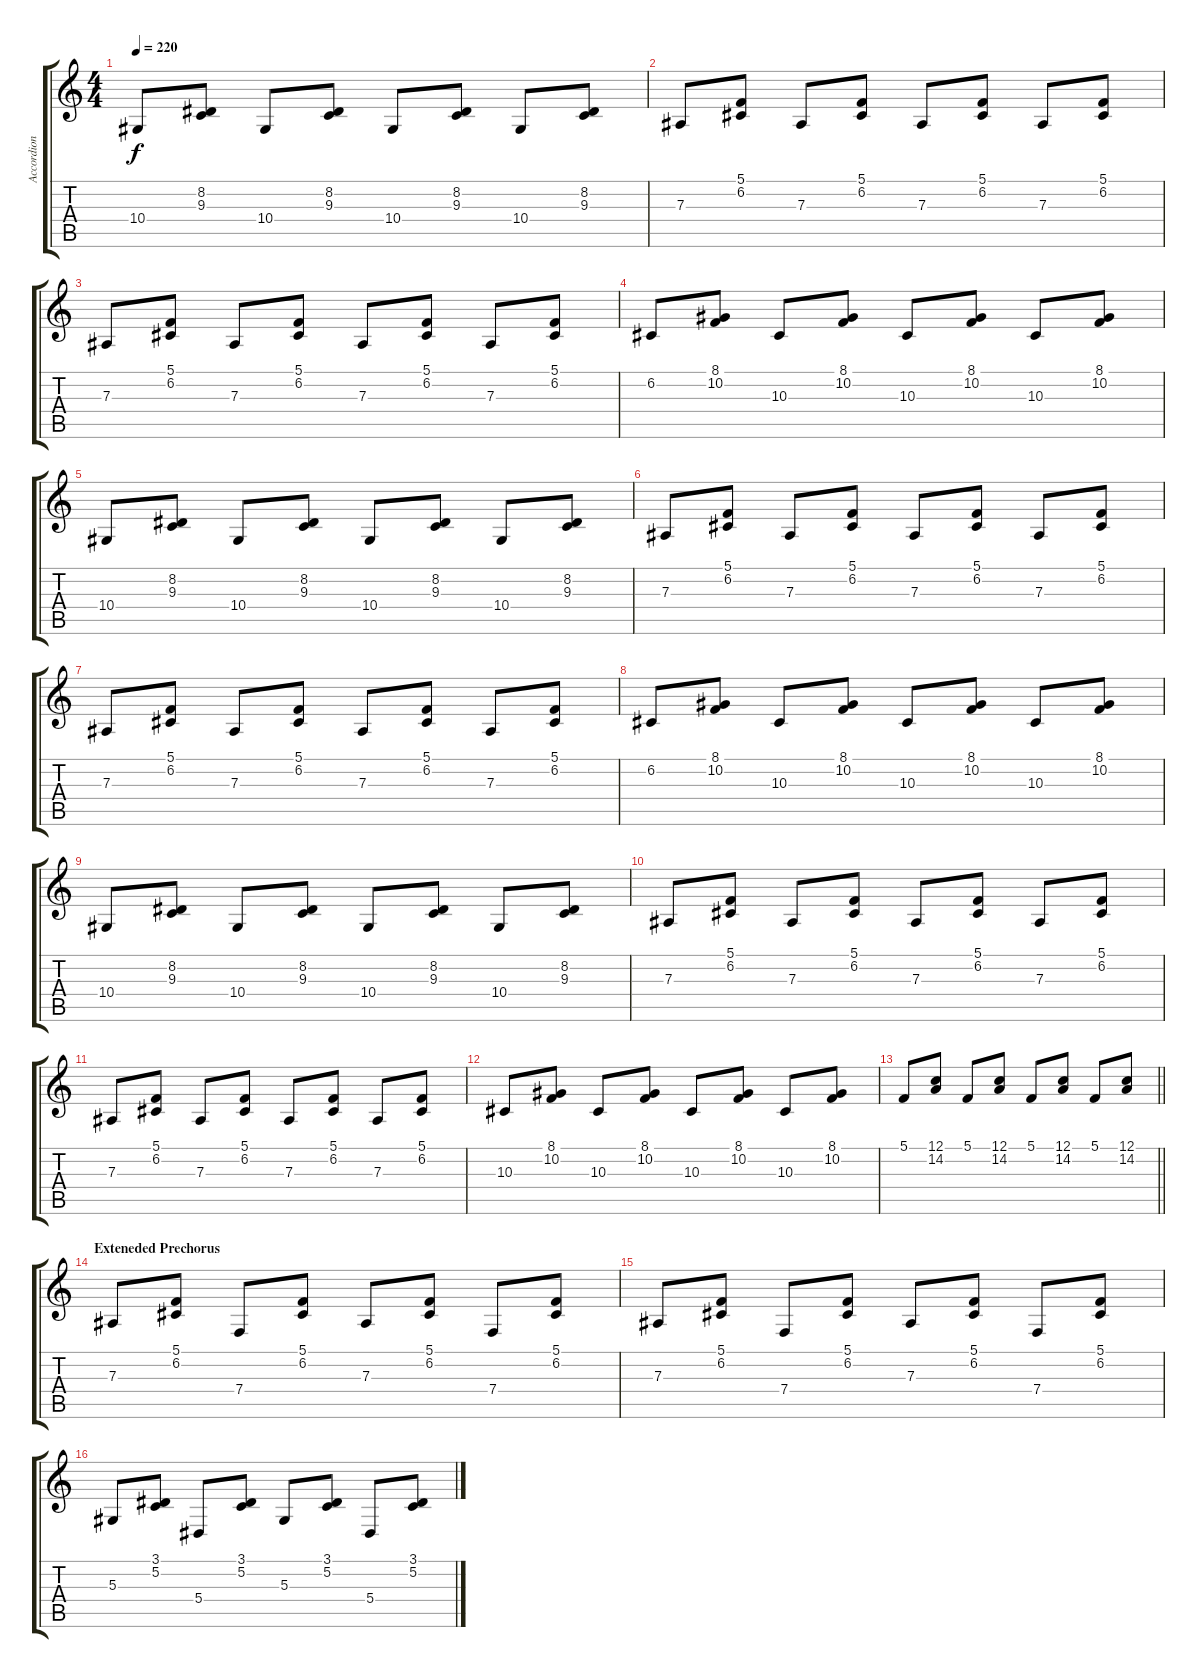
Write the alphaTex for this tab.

\track ("Accordion LH" "Accordion ") {instrument accordion}
\staff {score tabs}
\tuning (C4 G3 Eb3 Bb2 F2 C2) {hide}
\ts (4 4)
\tempo 220
\clef g2
\ks c
10.4.8{dy f} (8.2 9.3).8 10.4.8 (8.2 9.3).8 10.4.8 (8.2 9.3).8 10.4.8 (8.2 9.3).8 |
7.3.8 (5.1 6.2).8 7.3.8 (5.1 6.2).8 7.3.8 (5.1 6.2).8 7.3.8 (5.1 6.2).8 |
7.3.8 (5.1 6.2).8 7.3.8 (5.1 6.2).8 7.3.8 (5.1 6.2).8 7.3.8 (5.1 6.2).8 |
6.2.8 (8.1 10.2).8 10.3.8 (8.1 10.2).8 10.3.8 (8.1 10.2).8 10.3.8 (8.1 10.2).8 |
10.4.8 (8.2 9.3).8 10.4.8 (8.2 9.3).8 10.4.8 (8.2 9.3).8 10.4.8 (8.2 9.3).8 |
7.3.8 (5.1 6.2).8 7.3.8 (5.1 6.2).8 7.3.8 (5.1 6.2).8 7.3.8 (5.1 6.2).8 |
7.3.8 (5.1 6.2).8 7.3.8 (5.1 6.2).8 7.3.8 (5.1 6.2).8 7.3.8 (5.1 6.2).8 |
6.2.8 (8.1 10.2).8 10.3.8 (8.1 10.2).8 10.3.8 (8.1 10.2).8 10.3.8 (8.1 10.2).8 |
10.4.8 (8.2 9.3).8 10.4.8 (8.2 9.3).8 10.4.8 (8.2 9.3).8 10.4.8 (8.2 9.3).8 |
7.3.8 (5.1 6.2).8 7.3.8 (5.1 6.2).8 7.3.8 (5.1 6.2).8 7.3.8 (5.1 6.2).8 |
7.3.8 (5.1 6.2).8 7.3.8 (5.1 6.2).8 7.3.8 (5.1 6.2).8 7.3.8 (5.1 6.2).8 |
10.3.8 (8.1 10.2).8 10.3.8 (8.1 10.2).8 10.3.8 (8.1 10.2).8 10.3.8 (8.1 10.2).8 |
\barLineRight lightlight
5.1.8 (12.1 14.2).8 5.1.8 (12.1 14.2).8 5.1.8 (12.1 14.2).8 5.1.8 (12.1 14.2).8 |
\section ("" "Exteneded Prechorus")
7.3.8 (5.1 6.2).8 7.4.8 (5.1 6.2).8 7.3.8 (5.1 6.2).8 7.4.8 (5.1 6.2).8 |
7.3.8 (5.1 6.2).8 7.4.8 (5.1 6.2).8 7.3.8 (5.1 6.2).8 7.4.8 (5.1 6.2).8 |
5.3.8 (3.1 5.2).8 5.4.8 (3.1 5.2).8 5.3.8 (3.1 5.2).8 5.4.8 (3.1 5.2).8
